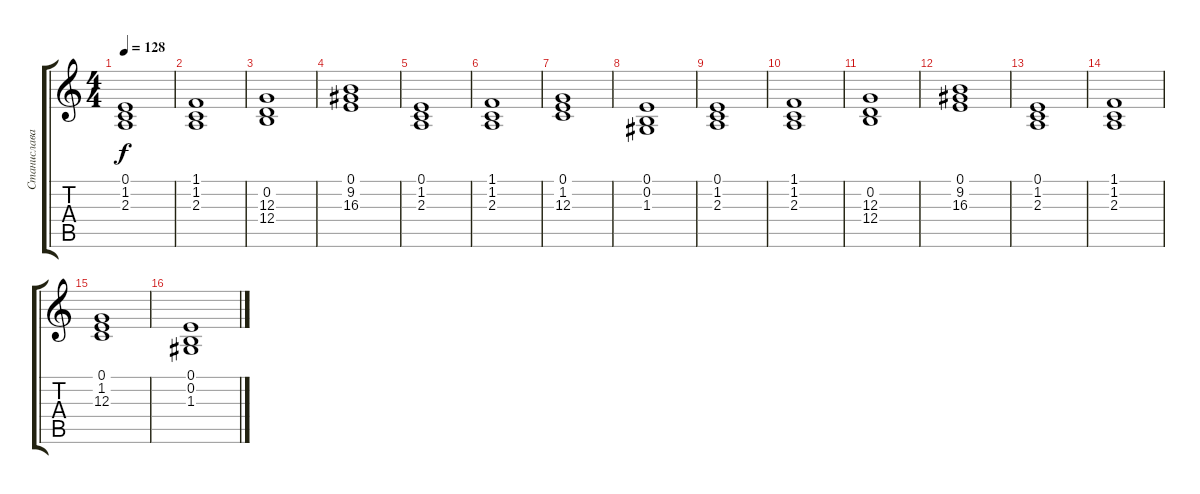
\track ("Станислава Матвеева (клавишные)" "Станислава") {instrument synthstrings2}
\staff {score tabs}
\tuning (E4 B3 G3 D3 A2 E2) {hide}
\ts (4 4)
\tempo 128
\clef g2
\ks c
(0.1 1.2 2.3).1{dy f} |
(1.1 1.2 2.3).1 |
(0.2 12.3 12.4).1 |
(0.1 9.2 16.3).1 |
(0.1 1.2 2.3).1 |
(1.1 1.2 2.3).1 |
(0.1 1.2 12.3).1 |
(0.1 0.2 1.3).1 |
(0.1 1.2 2.3).1 |
(1.1 1.2 2.3).1 |
(0.2 12.3 12.4).1 |
(0.1 9.2 16.3).1 |
(0.1 1.2 2.3).1 |
(1.1 1.2 2.3).1 |
(0.1 1.2 12.3).1 |
(0.1 0.2 1.3).1
